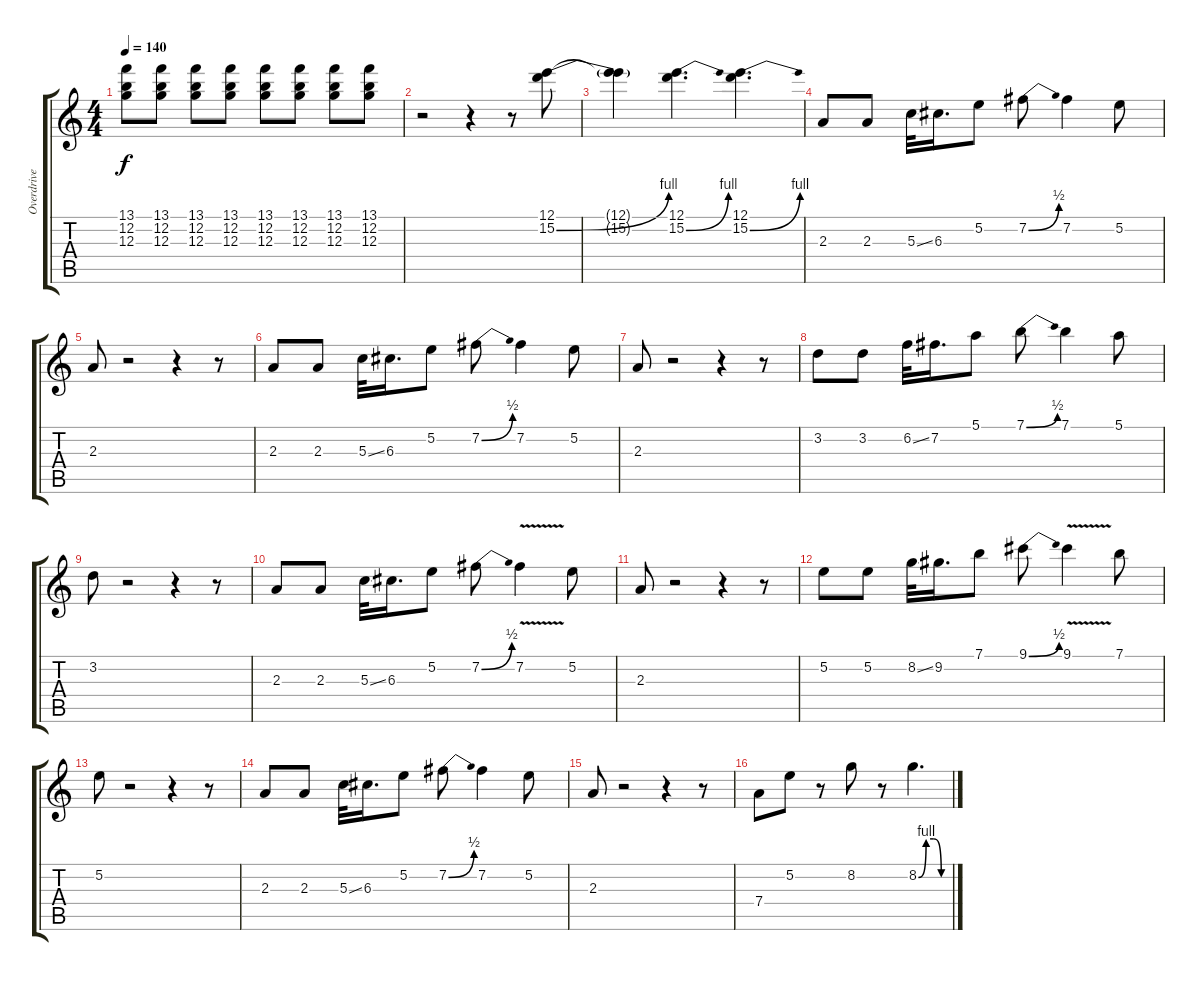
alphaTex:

\track ("Overdrive Gtr 1" "Overdrive ") {instrument overdrivenguitar}
\staff {score tabs}
\tuning (E4 B3 G3 D3 A2 E2) {hide}
\ts (4 4)
\tempo 140
\clef g2
\ks c
(13.1 12.2 12.3).8{dy f} (13.1 12.2 12.3).8 (13.1 12.2 12.3).8 (13.1 12.2 12.3).8 (13.1 12.2 12.3).8 (13.1 12.2 12.3).8 (13.1 12.2 12.3).8 (13.1 12.2 12.3).8 |
r.2 r.4 r.8 (12.1 15.2{be (bend 0 0 60 4)}).8 |
(12.1{t} 15.2{t}).4 (12.1 15.2{be (bend 0 0 60 4)}).4{d} (12.1 15.2{be (bend 0 0 60 4)}).4{d} |
2.3.8 2.3.8 5.3{ss}.32 6.3.16{d} 5.2.8 7.2{be (bend 0 0 60 2)}.8 7.2.4 5.2.8 |
2.3.8 r.2 r.4 r.8 |
2.3.8 2.3.8 5.3{ss}.32 6.3.16{d} 5.2.8 7.2{be (bend 0 0 60 2)}.8 7.2.4 5.2.8 |
2.3.8 r.2 r.4 r.8 |
3.2.8 3.2.8 6.2{ss}.32 7.2.16{d} 5.1.8 7.1{be (bend 0 0 60 2)}.8 7.1.4 5.1.8 |
3.2.8 r.2 r.4 r.8 |
2.3.8 2.3.8 5.3{ss}.32 6.3.16{d} 5.2.8 7.2{be (bend 0 0 60 2)}.8 7.2{v}.4 5.2.8 |
2.3.8 r.2 r.4 r.8 |
5.2.8 5.2.8 8.2{ss}.32 9.2.16{d} 7.1.8 9.1{be (bend 0 0 60 2)}.8 9.1{v}.4 7.1.8 |
5.2.8 r.2 r.4 r.8 |
2.3.8 2.3.8 5.3{ss}.32 6.3.16{d} 5.2.8 7.2{be (bend 0 0 60 2)}.8 7.2.4 5.2.8 |
2.3.8 r.2 r.4 r.8 |
7.4.8 5.2.8 r.8 8.2.8 r.8 8.2{be (custom 0 0 15 4 30 4 45 0 60 0)}.4{d}
